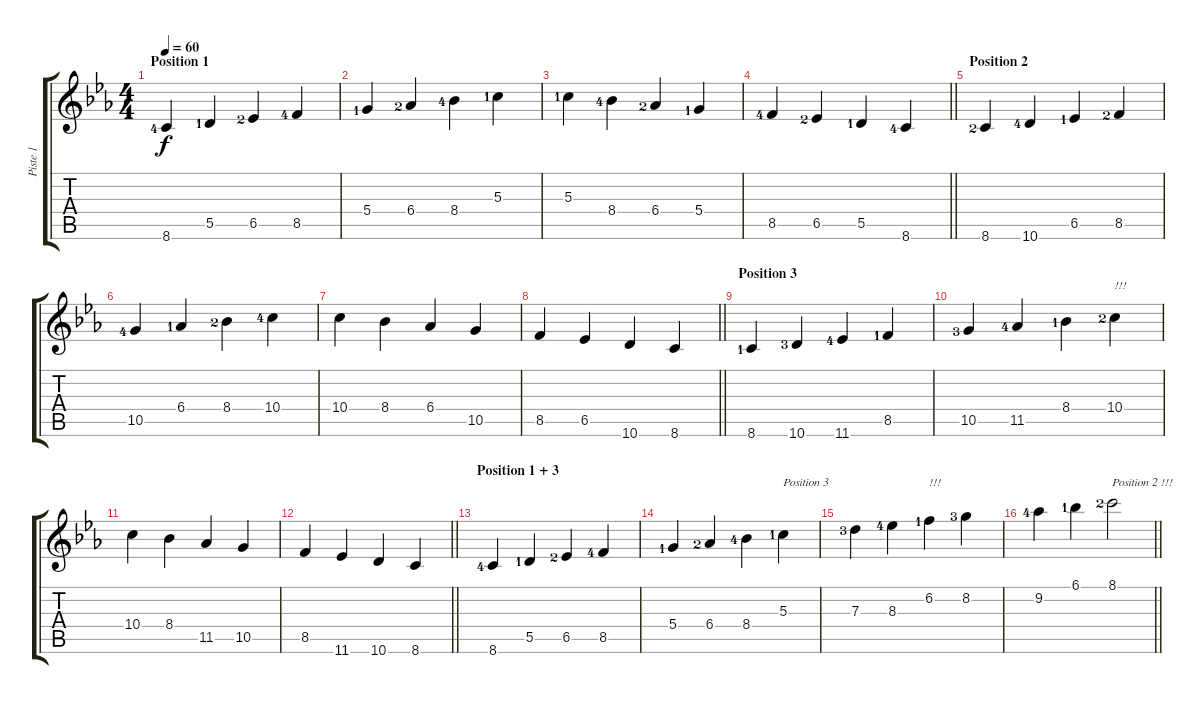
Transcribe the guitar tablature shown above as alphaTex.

\track ("Piste 1" "Piste 1") {instrument acousticguitarsteel}
\staff {score tabs}
\tuning (E4 B3 G3 D3 A2 E2) {hide}
\ts (4 4)
\section ("" "Position 1")
\tempo 60
\clef g2
\ks cminor
8.6{lf 5}.4{dy f instrument acousticguitarsteel} 5.5{lf 2}.4 6.5{lf 3}.4 8.5{lf 5}.4 |
5.4{lf 2}.4 6.4{lf 3}.4 8.4{lf 5}.4 5.3{lf 2}.4 |
5.3{lf 2}.4 8.4{lf 5}.4 6.4{lf 3}.4 5.4{lf 2}.4 |
\barLineRight lightlight
8.5{lf 5}.4 6.5{lf 3}.4 5.5{lf 2}.4 8.6{lf 5}.4 |
\section ("" "Position 2")
8.6{lf 3}.4 10.6{lf 5}.4 6.5{lf 2}.4 8.5{lf 3}.4 |
10.5{lf 5}.4 6.4{lf 2}.4 8.4{lf 3}.4 10.4{lf 5}.4 |
10.4.4 8.4.4 6.4.4 10.5.4 |
\barLineRight lightlight
8.5.4 6.5.4 10.6.4 8.6.4 |
\section ("" "Position 3")
8.6{lf 2}.4 10.6{lf 4}.4 11.6{lf 5}.4 8.5{lf 2}.4 |
10.5{lf 4}.4 11.5{lf 5}.4 8.4{lf 2}.4 10.4{lf 3}.4{txt "!!!"} |
10.4.4 8.4.4 11.5.4 10.5.4 |
\barLineRight lightlight
8.5.4 11.6.4 10.6.4 8.6.4 |
\section ("" "Position 1 + 3")
8.6{lf 5}.4 5.5{lf 2}.4 6.5{lf 3}.4 8.5{lf 5}.4 |
5.4{lf 2}.4 6.4{lf 3}.4 8.4{lf 5}.4 5.3{lf 2}.4{txt "Position 3"} |
7.3{lf 4}.4 8.3{lf 5}.4 6.2{lf 2}.4{txt "!!!"} 8.2{lf 4}.4 |
\barLineRight lightlight
9.2{lf 5}.4 6.1{lf 2}.4 8.1{lf 3}.2{txt "Position 2 !!!"}
